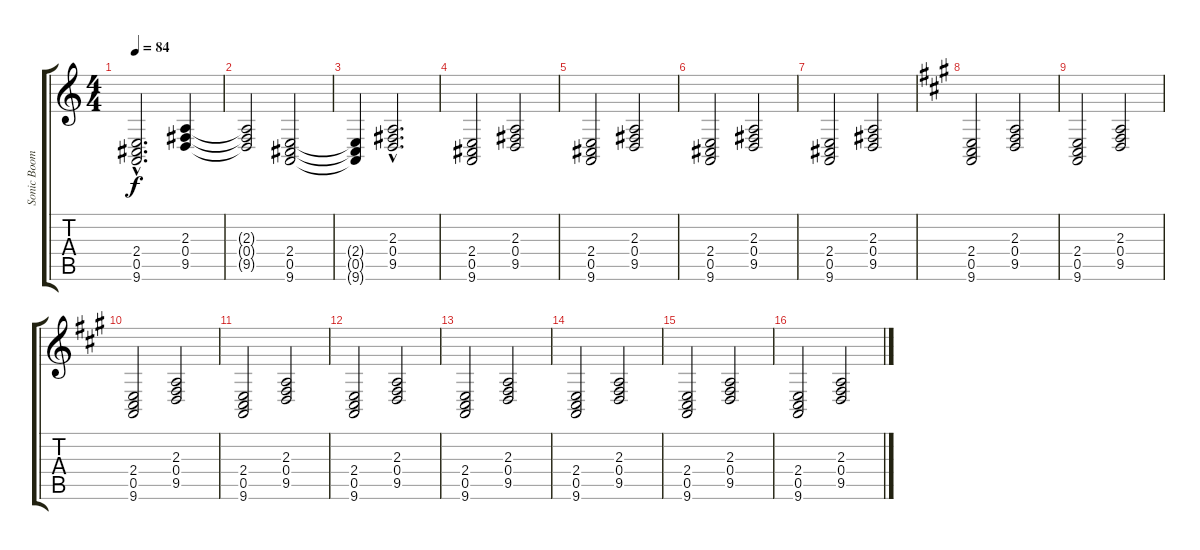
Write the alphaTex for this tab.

\track ("Sonic Boom" "Sonic Boom") {instrument drawbarorgan}
\staff {score tabs}
\tuning (E4 B3 G3 D3 A2 E2) {hide}
\ts (4 4)
\tempo 84
\clef g2
\ks c
(2.4{hac} 0.5{hac} 9.6{hac}).2{d dy f instrument drawbarorgan} (2.3 0.4 9.5).4 |
(2.3{t} 0.4{t} 9.5{t}).2 (2.4 0.5 9.6).2 |
(2.4{t} 0.5{t} 9.6{t}).4 (2.3{hac} 0.4{hac} 9.5{hac}).2{d} |
(2.4 0.5 9.6).2 (2.3 0.4 9.5).2 |
(2.4 0.5 9.6).2 (2.3 0.4 9.5).2 |
(2.4 0.5 9.6).2 (2.3 0.4 9.5).2 |
(2.4 0.5 9.6).2 (2.3 0.4 9.5).2 |
\ks a
(2.4 0.5 9.6).2 (2.3 0.4 9.5).2 |
(2.4 0.5 9.6).2 (2.3 0.4 9.5).2 |
(2.4 0.5 9.6).2 (2.3 0.4 9.5).2 |
(2.4 0.5 9.6).2 (2.3 0.4 9.5).2 |
(2.4 0.5 9.6).2 (2.3 0.4 9.5).2 |
(2.4 0.5 9.6).2 (2.3 0.4 9.5).2 |
(2.4 0.5 9.6).2 (2.3 0.4 9.5).2 |
(2.4 0.5 9.6).2 (2.3 0.4 9.5).2 |
(2.4 0.5 9.6).2 (2.3 0.4 9.5).2
